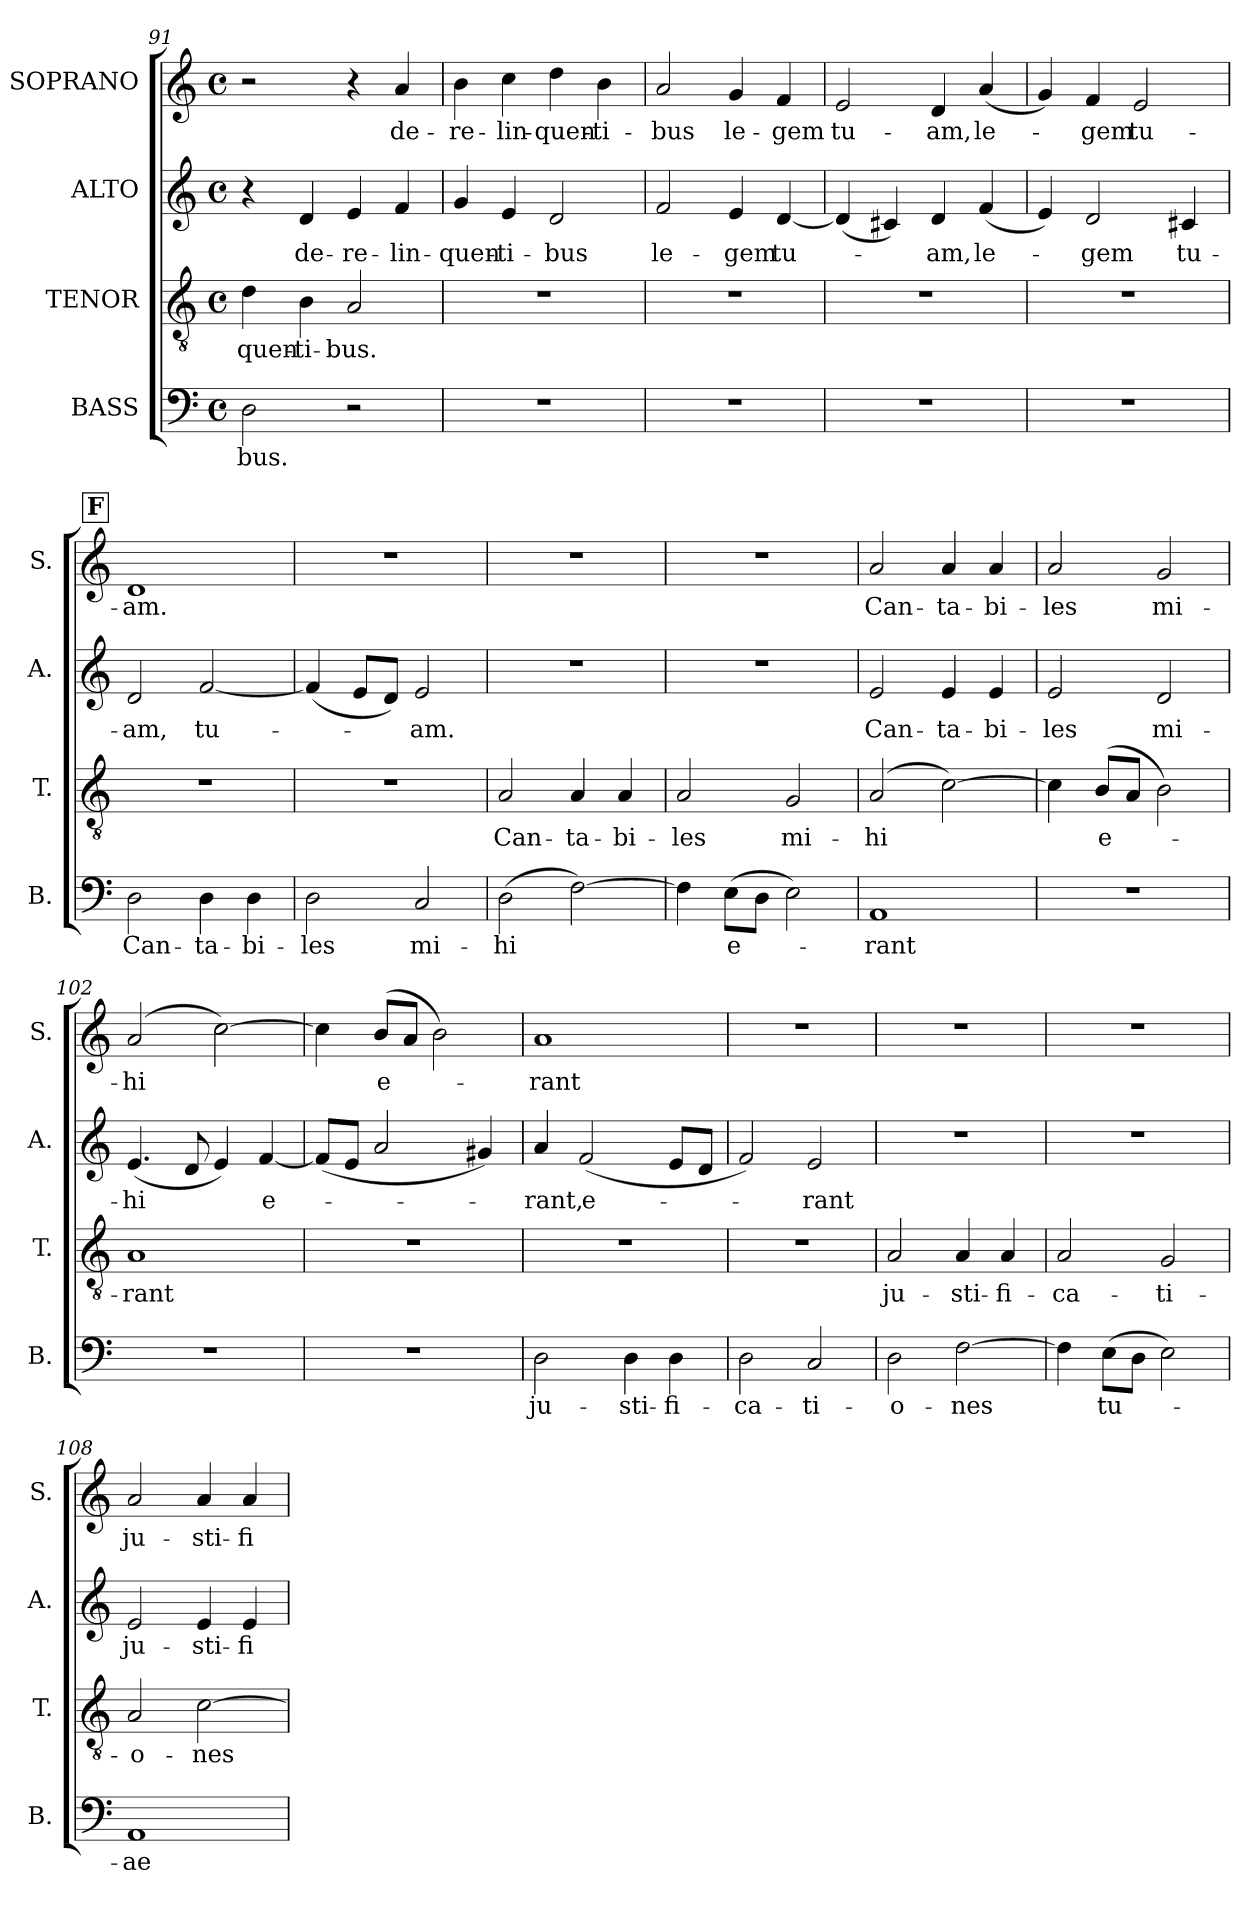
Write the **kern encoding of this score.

**kern	**text	**kern	**text	**kern	**text	**kern	**text
*part4	*part4	*part3	*part3	*part2	*part2	*part1	*part1
*staff4	*staff4	*staff3	*staff3	*staff2	*staff2	*staff1	*staff1
*I"BASS	*	*I"TENOR	*	*I"ALTO	*	*I"SOPRANO	*
*I'B.	*	*I'T.	*	*I'A.	*	*I'S.	*
!!LO:LB:g=z
*clefF4	*	*clefGv2	*	*clefG2	*	*clefG2	*
*	*	*ITrd7c12	*	*	*	*	*
*k[]	*	*k[]	*	*k[]	*	*k[]	*
*C:	*	*C:	*	*C:	*	*C:	*
*M4/4	*	*M4/4	*	*M4/4	*	*M4/4	*
*met(c)	*	*met(c)	*	*met(c)	*	*met(c)	*
=91	=91	=91	=91	=91	=91	=91	=91
!	!LO:LY:b	!	!LO:LY:b	!	!	!	!
2D\	-bus.	4D\	-quen-	4r	.	2r	.
!	!	!	!LO:LY:b	!	!LO:LY:b	!	!
.	.	4BB\	-ti-	4d/	de-	.	.
!	!	!	!LO:LY:b	!	!LO:LY:b	!	!
2r	.	2AA/	-bus.	4e/	-re-	4r	.
!	!	!	!	!	!LO:LY:b	!	!LO:LY:b
.	.	.	.	4f/	-lin-	4a/	de-
=92	=92	=92	=92	=92	=92	=92	=92
!	!	!	!	!	!LO:LY:b	!	!LO:LY:b
1r	.	1r	.	4g/	-quen-	4b\	-re-
!	!	!	!	!	!LO:LY:b	!	!LO:LY:b
.	.	.	.	4e/	-ti-	4cc\	-lin-
!	!	!	!	!	!LO:LY:b	!	!LO:LY:b
.	.	.	.	2d/	-bus	4dd\	-quen-
!	!	!	!	!	!	!	!LO:LY:b
.	.	.	.	.	.	4b\	-ti-
=93	=93	=93	=93	=93	=93	=93	=93
!	!	!	!	!	!LO:LY:b	!	!LO:LY:b
1r	.	1r	.	2f/	le-	2a/	-bus
!	!	!	!	!	!LO:LY:b	!	!LO:LY:b
.	.	.	.	4e/	-gem	4g/	le-
!	!	!	!	!	!LO:LY:b	!	!LO:LY:b
.	.	.	.	[4d/	tu-	4f/	-gem
=94	=94	=94	=94	=94	=94	=94	=94
!	!	!	!	!	!	!	!LO:LY:b
1r	.	1r	.	(<4d/]	.	2e/	tu-
.	.	.	.	4c#X/)	.	.	.
!	!	!	!	!	!LO:LY:b	!	!LO:LY:b
.	.	.	.	4d/	-am,	4d/	-am,
!	!	!	!	!	!LO:LY:b	!	!LO:LY:b
.	.	.	.	(<4f/	le-	(<4a/	le-
=95	=95	=95	=95	=95	=95	=95	=95
1r	.	1r	.	4e/)	.	4g/)	.
!	!	!	!	!	!LO:LY:b	!	!LO:LY:b
.	.	.	.	2d/	-gem	4f/	-gem
!	!	!	!	!	!	!	!LO:LY:b
.	.	.	.	.	.	2e/	tu-
!	!	!	!	!	!LO:LY:b	!	!
.	.	.	.	4c#X/	tu-	.	.
!!LO:REH:place=s1:a:B:fs=18:t=F
=96	=96	=96	=96	=96	=96	=96	=96
!	!LO:LY:b	!	!	!	!LO:LY:b	!	!LO:LY:b
2D\	Can-	1r	.	2d/	-am,	1d	-am.
!	!LO:LY:b	!	!	!	!LO:LY:b	!	!
4D\	-ta-	.	.	[2f/	tu-	.	.
!	!LO:LY:b	!	!	!	!	!	!
4D\	-bi-	.	.	.	.	.	.
=97	=97	=97	=97	=97	=97	=97	=97
!	!LO:LY:b	!	!	!	!	!	!
2D\	-les	1r	.	(<4f/]	.	1r	.
.	.	.	.	8e/L	.	.	.
.	.	.	.	8d/J)	.	.	.
!	!LO:LY:b	!	!	!	!LO:LY:b	!	!
2C/	mi-	.	.	2e/	-am.	.	.
=98	=98	=98	=98	=98	=98	=98	=98
!	!LO:LY:b	!	!LO:LY:b	!	!	!	!
(>2D\	-hi	2AA/	Can-	1r	.	1r	.
!	!	!	!LO:LY:b	!	!	!	!
[2F\)	.	4AA/	-ta-	.	.	.	.
!	!	!	!LO:LY:b	!	!	!	!
.	.	4AA/	-bi-	.	.	.	.
=99	=99	=99	=99	=99	=99	=99	=99
!	!	!	!LO:LY:b	!	!	!	!
4F\]	.	2AA/	-les	1r	.	1r	.
!	!LO:LY:b	!	!	!	!	!	!
(>8E\L	e-	.	.	.	.	.	.
8D\J	.	.	.	.	.	.	.
!	!	!	!LO:LY:b	!	!	!	!
2E\)	.	2GG/	mi-	.	.	.	.
!!LO:LB:g=z
=100	=100	=100	=100	=100	=100	=100	=100
!	!LO:LY:b	!	!LO:LY:b	!	!LO:LY:b	!	!LO:LY:b
1AA	-rant	(>2AA/	-hi	2e/	Can-	2a/	Can-
!	!	!	!	!	!LO:LY:b	!	!LO:LY:b
.	.	[2C\)	.	4e/	-ta-	4a/	-ta-
!	!	!	!	!	!LO:LY:b	!	!LO:LY:b
.	.	.	.	4e/	-bi-	4a/	-bi-
=101	=101	=101	=101	=101	=101	=101	=101
!	!	!	!	!	!LO:LY:b	!	!LO:LY:b
1r	.	4C\]	.	2e/	-les	2a/	-les
!	!	!	!LO:LY:b	!	!	!	!
.	.	(>8BB/L	e-	.	.	.	.
.	.	8AA/J	.	.	.	.	.
!	!	!	!	!	!LO:LY:b	!	!LO:LY:b
.	.	2BB\)	.	2d/	mi-	2g/	mi-
=102	=102	=102	=102	=102	=102	=102	=102
!	!	!	!LO:LY:b	!	!LO:LY:b	!	!LO:LY:b
1r	.	1AA	-rant	(<4.e/	-hi	(>2a/	-hi
.	.	.	.	8d/	.	.	.
.	.	.	.	4e/)	.	[2cc\)	.
!	!	!	!	!	!LO:LY:b	!	!
.	.	.	.	[4f/	e-	.	.
=103	=103	=103	=103	=103	=103	=103	=103
1r	.	1r	.	(<8f/L]	.	4cc\]	.
.	.	.	.	8e/J	.	.	.
!	!	!	!	!	!	!	!LO:LY:b
.	.	.	.	2a/	.	(>8b/L	e-
.	.	.	.	.	.	8a/J	.
.	.	.	.	.	.	2b\)	.
.	.	.	.	4g#X/)	.	.	.
=104	=104	=104	=104	=104	=104	=104	=104
!	!LO:LY:b	!	!	!	!LO:LY:b	!	!LO:LY:b
2D\	ju-	1r	.	4a/	-rant,	1a	-rant
!	!	!	!	!	!LO:LY:b	!	!
.	.	.	.	(<2f/	e-	.	.
!	!LO:LY:b	!	!	!	!	!	!
4D\	-sti-	.	.	.	.	.	.
!	!LO:LY:b	!	!	!	!	!	!
4D\	-fi-	.	.	8e/L	.	.	.
.	.	.	.	8d/J	.	.	.
=105	=105	=105	=105	=105	=105	=105	=105
!	!LO:LY:b	!	!	!	!	!	!
2D\	-ca-	1r	.	2f/)	.	1r	.
!	!LO:LY:b	!	!	!	!LO:LY:b	!	!
2C/	-ti-	.	.	2e/	-rant	.	.
=106	=106	=106	=106	=106	=106	=106	=106
!	!LO:LY:b	!	!LO:LY:b	!	!	!	!
2D\	-o-	2AA/	ju-	1r	.	1r	.
!	!LO:LY:b	!	!LO:LY:b	!	!	!	!
[2F\	-nes	4AA/	-sti-	.	.	.	.
!	!	!	!LO:LY:b	!	!	!	!
.	.	4AA/	-fi-	.	.	.	.
=107	=107	=107	=107	=107	=107	=107	=107
!	!	!	!LO:LY:b	!	!	!	!
4F\]	.	2AA/	-ca-	1r	.	1r	.
!	!LO:LY:b	!	!	!	!	!	!
(>8E\L	tu-	.	.	.	.	.	.
8D\J	.	.	.	.	.	.	.
!	!	!	!LO:LY:b	!	!	!	!
2E\)	.	2GG/	-ti-	.	.	.	.
=108	=108	=108	=108	=108	=108	=108	=108
!	!LO:LY:b	!	!LO:LY:b	!	!LO:LY:b	!	!LO:LY:b
1AA	-ae	2AA/	-o-	2e/	ju-	2a/	ju-
!	!	!	!LO:LY:b	!	!LO:LY:b	!	!LO:LY:b
.	.	[2C\	-nes	4e/	-sti-	4a/	-sti-
!	!	!	!	!	!LO:LY:b	!	!LO:LY:b
.	.	.	.	4e/	-fi-	4a/	-fi-
=	=	=	=	=	=	=	=
*-	*-	*-	*-	*-	*-	*-	*-
